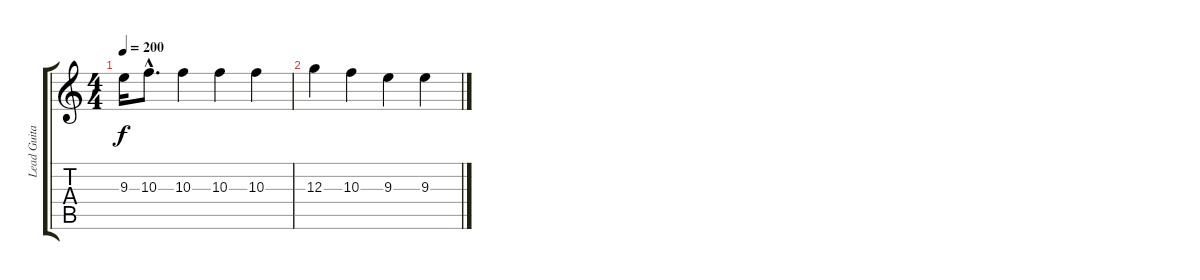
\track ("Lead Guitar" "Lead Guita") {instrument distortionguitar}
\staff {score tabs}
\tuning (E4 B3 G3 D3 A2 E2) {hide}
\ts (4 4)
\tempo 200
\clef g2
\ks c
9.3.16{dy f} 10.3{hac}.8{d} 10.3.4 10.3.4 10.3.4 |
12.3.4 10.3.4 9.3.4 9.3.4
